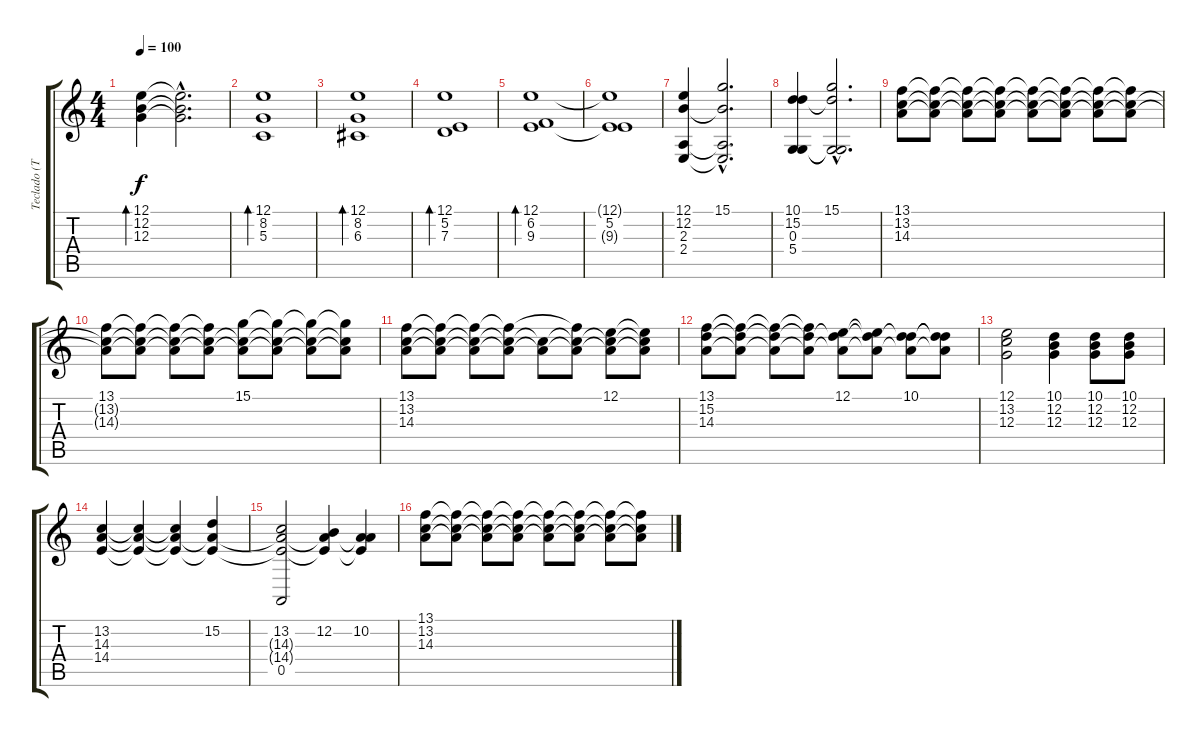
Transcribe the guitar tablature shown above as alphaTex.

\track ("Teclado (Tatá)" "Teclado (T") {instrument rockorgan}
\staff {score tabs}
\tuning (E4 B3 G3 D3 A2 E2) {hide}
\ts (4 4)
\tempo 100
\clef g2
\ks c
(12.1 12.2 12.3).4{bd 240 dy f instrument rockorgan} (12.1{hac t} 12.2{hac t} 12.3{hac t}).2{d} |
(12.1 8.2 5.3).1{bd 240} |
(12.1 8.2 6.3).1{bd 240} |
(12.1 5.2 7.3).1{bd 240} |
(12.1 6.2 9.3).1{bd 240} |
(12.1{t} 5.2 9.3{t}).1 |
(12.1 12.2 2.3 2.4).4 (15.1{hac} 12.2{hac t} 2.3{hac t} 2.4{hac t}).2{d} |
(10.1 15.2 0.3 5.4).4 (15.1{hac} 15.2{hac t} 0.3{hac t} 5.4{hac t}).2{d} |
(13.1 13.2 14.3).8 (13.1{t} 13.2{t} 14.3{t}).8 (13.1{t} 13.2{t} 14.3{t}).8 (13.1{t} 13.2{t} 14.3{t}).8 (13.1{t} 13.2{t} 14.3{t}).8 (13.1{t} 13.2{t} 14.3{t}).8 (13.1{t} 13.2{t} 14.3{t}).8 (13.1{t} 13.2{t} 14.3{t}).8 |
(13.1 13.2{t} 14.3{t}).8 (13.1{t} 13.2{t} 14.3{t}).8 (13.1{t} 13.2{t} 14.3{t}).8 (13.1{t} 13.2{t} 14.3{t}).8 (15.1 13.2{t} 14.3{t}).8 (15.1{t} 13.2{t} 14.3{t}).8 (15.1{t} 13.2{t} 14.3{t}).8 (15.1{t} 13.2{t} 14.3{t}).8 |
(13.1 13.2 14.3).8 (13.1{t} 13.2{t} 14.3{t}).8 (13.1{t} 13.2{t} 14.3{t}).8 (13.1{t} 13.2{t} 14.3{t}).8 (13.2{t} 14.3{t}).8 (13.1{t} 13.2{t} 14.3{t}).8 (12.1 13.2{t} 14.3{t}).8 (12.1{t} 13.2{t} 14.3{t}).8 |
(13.1 15.2 14.3).8 (13.1{t} 15.2{t} 14.3{t}).8 (13.1{t} 15.2{t} 14.3{t}).8 (13.1{t} 15.2{t} 14.3{t}).8 (12.1 15.2{t} 14.3{t}).8 (12.1{t} 15.2{t} 14.3{t}).8 (10.1 15.2{t} 14.3{t}).8 (10.1{t} 15.2{t} 14.3{t}).8 |
(12.1 13.2 12.3).2 (10.1 12.2 12.3).4 (10.1 12.2 12.3).8 (10.1 12.2 12.3).8 |
(13.2 14.3 14.4).4 (13.2{t} 14.3{t} 14.4{t}).4 (13.2{t} 14.3{t} 14.4{t}).4 (15.2 14.3{t} 14.4{t}).4 |
(13.2 14.3{t} 14.4{t} 0.5).2 (12.2 14.3{t} 14.4{t}).4 (10.2 14.3{t} 14.4{t}).4 |
(13.1 13.2 14.3).8 (13.1{t} 13.2{t} 14.3{t}).8 (13.1{t} 13.2{t} 14.3{t}).8 (13.1{t} 13.2{t} 14.3{t}).8 (13.1{t} 13.2{t} 14.3{t}).8 (13.1{t} 13.2{t} 14.3{t}).8 (13.1{t} 13.2{t} 14.3{t}).8 (13.1{t} 13.2{t} 14.3{t}).8
